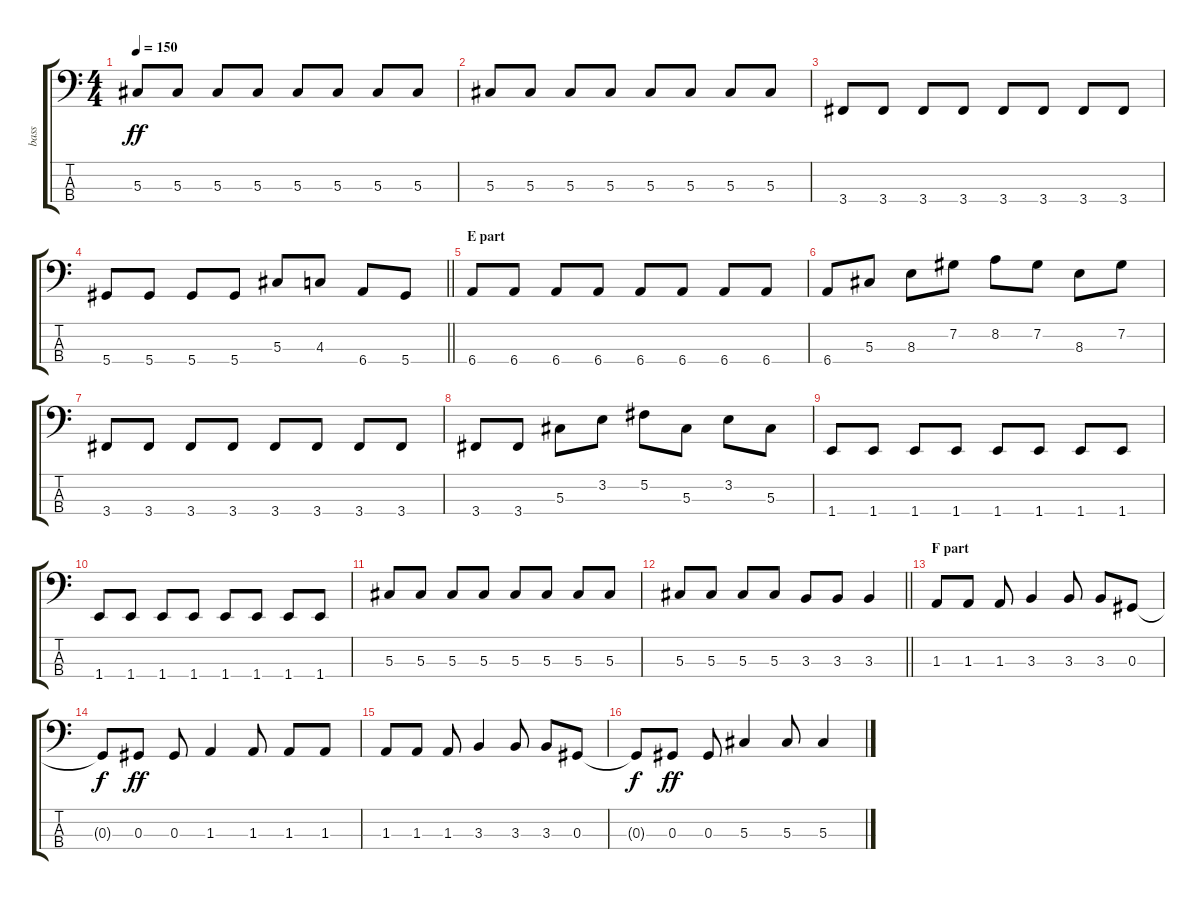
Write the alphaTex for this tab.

\track ("bass" "bass") {instrument electricbasspick}
\staff {score tabs}
\tuning (Gb2 Db2 Ab1 Eb1) {hide}
\ts (4 4)
\tempo 150
\clef f4
\ks c
5.3.8{dy ff} 5.3.8 5.3.8 5.3.8 5.3.8 5.3.8 5.3.8 5.3.8 |
5.3.8 5.3.8 5.3.8 5.3.8 5.3.8 5.3.8 5.3.8 5.3.8 |
3.4.8 3.4.8 3.4.8 3.4.8 3.4.8 3.4.8 3.4.8 3.4.8 |
\barLineRight lightlight
5.4.8 5.4.8 5.4.8 5.4.8 5.3.8 4.3.8 6.4.8 5.4.8 |
\section ("" "E part")
6.4.8 6.4.8 6.4.8 6.4.8 6.4.8 6.4.8 6.4.8 6.4.8 |
6.4.8 5.3.8 8.3.8 7.2.8 8.2.8 7.2.8 8.3.8 7.2.8 |
3.4.8 3.4.8 3.4.8 3.4.8 3.4.8 3.4.8 3.4.8 3.4.8 |
3.4.8 3.4.8 5.3.8 3.2.8 5.2.8 5.3.8 3.2.8 5.3.8 |
1.4.8 1.4.8 1.4.8 1.4.8 1.4.8 1.4.8 1.4.8 1.4.8 |
1.4.8 1.4.8 1.4.8 1.4.8 1.4.8 1.4.8 1.4.8 1.4.8 |
5.3.8 5.3.8 5.3.8 5.3.8 5.3.8 5.3.8 5.3.8 5.3.8 |
\barLineRight lightlight
5.3.8 5.3.8 5.3.8 5.3.8 3.3.8 3.3.8 3.3.4 |
\section ("" "F part")
1.3.8 1.3.8 1.3.8 3.3.4 3.3.8 3.3.8 0.3.8 |
0.3{t}.8{dy f} 0.3.8{dy ff} 0.3.8 1.3.4 1.3.8 1.3.8 1.3.8 |
1.3.8 1.3.8 1.3.8 3.3.4 3.3.8 3.3.8 0.3.8 |
0.3{t}.8{dy f} 0.3.8{dy ff} 0.3.8 5.3.4 5.3.8 5.3.4
